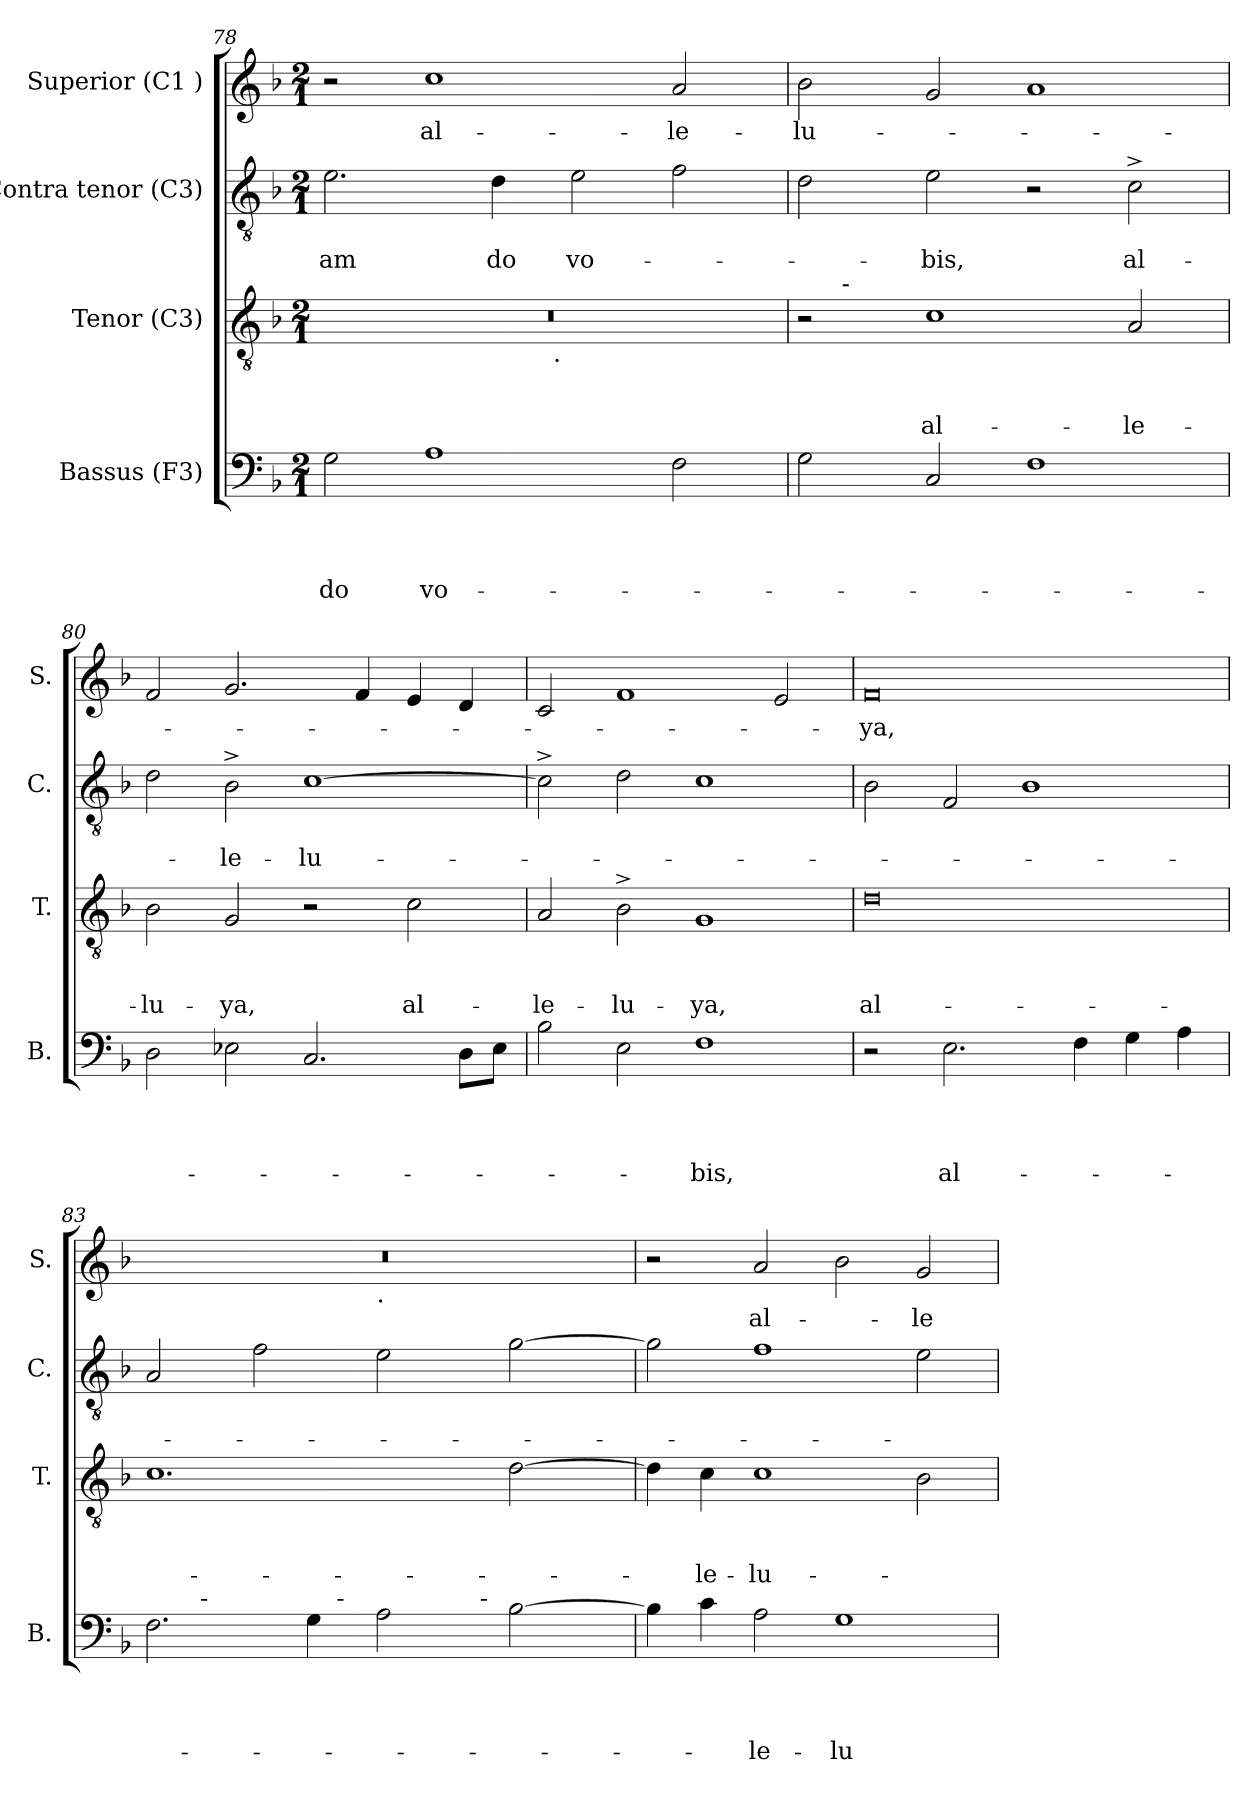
**kern	**text	**text	**text	**text	**kern	**text	**text	**text	**kern	**text	**text	**kern	**text
*part4	*part4	*part4	*part4	*part4	*part3	*part3	*part3	*part3	*part2	*part2	*part2	*part1	*part1
*staff4	*staff4	*staff4	*staff4	*staff4	*staff3	*staff3	*staff3	*staff3	*staff2	*staff2	*staff2	*staff1	*staff1
*I"Bassus (F3)	*	*	*	*	*I"Tenor (C3)	*	*	*	*I"Contra tenor (C3)	*	*	*I"Superior (C1 )	*
*I'B.	*	*	*	*	*I'T.	*	*	*	*I'C.	*	*	*I'S.	*
*clefF4	*	*	*	*	*clefGv2	*	*	*	*clefGv2	*	*	*clefG2	*
*k[b-]	*	*	*	*	*k[b-]	*	*	*	*k[b-]	*	*	*k[b-]	*
*F:	*	*	*	*	*F:	*	*	*	*F:	*	*	*F:	*
*M2/1	*	*	*	*	*M2/1	*	*	*	*M2/1	*	*	*M2/1	*
=78	=78	=78	=78	=78	=78	=78	=78	=78	=78	=78	=78	=78	=78
!	!	!	!	!LO:LY:b	!	!	!	!	!	!	!LO:LY:b	!	!
*	*	*	*	*	*^	*	*	*	*	*	*	*	*
2G\	.	.	.	do	0r	2ryy	.	.	.	2.e\	.	-am	2r	.
!	!	!	!	!LO:LY:b	!	!	!	!	!	!	!	!	!	!LO:LY:b
1A	.	.	.	vo-	.	4...ryy	.	.	.	.	.	.	1cc	al-
!	!	!	!	!	!	!	!	!	!	!	!	!LO:LY:b	!	!
.	.	.	.	.	.	.	.	.	.	4d\	.	do	.	.
!	!	!	!	!	!	!LO:TX:b:t=.	!	!	!	!	!	!	!	!
.	.	.	.	.	.	1ryy	.	.	.	.	.	.	.	.
!	!	!	!	!	!	!	!	!	!	!	!	!LO:LY:b	!	!
.	.	.	.	.	.	.	.	.	.	2e\	.	vo-	.	.
!	!	!	!	!	!	!	!	!	!	!	!	!	!	!LO:LY:b
2F\	.	.	.	.	.	.	.	.	.	2f\	.	.	2a/	-le-
.	.	.	.	.	.	32ryy	.	.	.	.	.	.	.	.
!!LO:PB:g=z
=79	=79	=79	=79	=79	=79	=79	=79	=79	=79	=79	=79	=79	=79	=79
!	!	!	!	!	!	!	!	!	!	!	!	!	!	!LO:LY:b
2G\	.	.	.	.	2r	8ryy	.	.	.	2d\	.	.	2b-\	-lu-
!	!	!	!	!	!	!LO:TX:a:t=-	!	!	!	!	!	!	!	!
.	.	.	.	.	.	1...ryy	.	.	.	.	.	.	.	.
!	!	!	!	!	!	!	!	!	!LO:LY:b	!	!	!LO:LY:b	!	!
2C/	.	.	.	.	1c	.	.	.	al-	2e\	.	-bis,	2g/	.
1F	.	.	.	.	.	.	.	.	.	2r	.	.	1a	.
!	!	!	!	!	!	!	!	!	!LO:LY:b	!	!	!LO:LY:b	!	!
.	.	.	.	.	2A/	.	.	.	-le-	2c^>\	.	al-	.	.
=80	=80	=80	=80	=80	=80	=80	=80	=80	=80	=80	=80	=80	=80	=80
!	!	!	!	!	!	!	!	!	!LO:LY:b	!	!	!	!	!
*	*	*	*	*	*v	*v	*	*	*	*	*	*	*	*
2D\	.	.	.	.	2B-\	.	.	-lu-	2d\	.	.	2f/	.
!	!	!	!	!	!	!	!	!LO:LY:b	!	!	!LO:LY:b	!	!
2E-X\	.	.	.	.	2G/	.	.	-ya,	2B-^>\	.	-le-	2.g/	.
!	!	!	!	!	!	!	!	!	!	!	!LO:LY:b	!	!
2.C/	.	.	.	.	2r	.	.	.	[>1c	.	-lu-	.	.
.	.	.	.	.	.	.	.	.	.	.	.	4f/	.
!	!	!	!	!	!	!	!	!LO:LY:b	!	!	!	!	!
.	.	.	.	.	2c\	.	.	al-	.	.	.	4e/	.
8D\L	.	.	.	.	.	.	.	.	.	.	.	4d/	.
8E-\J	.	.	.	.	.	.	.	.	.	.	.	.	.
=81	=81	=81	=81	=81	=81	=81	=81	=81	=81	=81	=81	=81	=81
!	!	!	!	!	!	!	!	!LO:LY:b	!	!	!	!	!
2B-\	.	.	.	.	2A/	.	.	-le-	2c^>\]	.	.	2c/	.
!	!	!	!	!	!	!	!	!LO:LY:b	!	!	!	!	!
2E\	.	.	.	.	2B-^>\	.	.	-lu-	2d\	.	.	1f	.
!	!	!	!	!LO:LY:b	!	!	!	!LO:LY:b	!	!	!	!	!
1F	.	.	.	-bis,	1G	.	.	-ya,	1c	.	.	.	.
.	.	.	.	.	.	.	.	.	.	.	.	2e/	.
=82	=82	=82	=82	=82	=82	=82	=82	=82	=82	=82	=82	=82	=82
!	!	!	!	!	!	!	!	!LO:LY:b:rj	!	!	!	!	!LO:LY:b
2r	.	.	.	.	0d	.	.	al-	2B-\	.	.	0f	-ya,
!	!	!	!	!LO:LY:b	!	!	!	!	!	!	!	!	!
2.E\	.	.	.	al-	.	.	.	.	2F/	.	.	.	.
.	.	.	.	.	.	.	.	.	1B-	.	.	.	.
4F\	.	.	.	.	.	.	.	.	.	.	.	.	.
4G\	.	.	.	.	.	.	.	.	.	.	.	.	.
4A\	.	.	.	.	.	.	.	.	.	.	.	.	.
!!LO:LB:g=z
=83	=83	=83	=83	=83	=83	=83	=83	=83	=83	=83	=83	=83	=83
*^	*	*	*	*	*	*	*	*	*	*	*	*^	*
*	*^	*	*	*	*	*	*	*	*	*	*	*	*	*	*
*	*	*^	*	*	*	*	*	*	*	*	*	*	*	*	*	*
2.F\	4ryy	2ryy	1ryy	.	.	.	.	1.c	.	.	.	2A/	.	.	0r	1ryy	.
!	!LO:TX:a:t=-	!	!	!	!	!	!	!	!	!	!	!	!	!	!	!	!
.	1..ryy	.	.	.	.	.	.	.	.	.	.	.	.	.	.	.	.
.	.	4ryy	.	.	.	.	.	.	.	.	.	2f\	.	.	.	.	.
4G\	.	16.ryy	.	.	.	.	.	.	.	.	.	.	.	.	.	.	.
!	!	!LO:TX:a:t=-	!	!	!	!	!	!	!	!	!	!	!	!	!	!	!
.	.	1ryy	.	.	.	.	.	.	.	.	.	.	.	.	.	.	.
!	!	!	!	!	!	!	!	!	!	!	!	!	!	!	!	!LO:TX:b:t=.	!
2A\	.	.	4ryy	.	.	.	.	.	.	.	.	2e\	.	.	.	1ryy	.
.	.	.	8ryy	.	.	.	.	.	.	.	.	.	.	.	.	.	.
.	.	.	32ryy	.	.	.	.	.	.	.	.	.	.	.	.	.	.
!	!	!	!LO:TX:a:t=-	!	!	!	!	!	!	!	!	!	!	!	!	!	!
.	.	.	2ryy	.	.	.	.	.	.	.	.	.	.	.	.	.	.
[>2B-\	.	.	.	.	.	.	.	[>2d\	.	.	.	[>2g\	.	.	.	.	.
.	.	8ryy	.	.	.	.	.	.	.	.	.	.	.	.	.	.	.
.	.	.	16.ryy	.	.	.	.	.	.	.	.	.	.	.	.	.	.
.	.	32ryy	.	.	.	.	.	.	.	.	.	.	.	.	.	.	.
=84	=84	=84	=84	=84	=84	=84	=84	=84	=84	=84	=84	=84	=84	=84	=84	=84	=84
!LO:TX:a:t=-	!	!	!	!	!	!	!	!	!	!	!	!	!	!	!	!	!
*v	*v	*v	*v	*	*	*	*	*	*	*	*	*	*	*	*v	*v	*
4B-\]	.	.	.	.	4d\]	.	.	.	2g\]	.	.	2r	.
!	!	!	!	!	!	!	!	!LO:LY:b	!	!	!	!	!
4c\	.	.	.	.	4c\	.	.	-le-	.	.	.	.	.
!	!	!	!	!LO:LY:b	!	!	!	!LO:LY:b	!	!	!	!	!LO:LY:b
2A\	.	.	.	-le-	1c	.	.	-lu-	1f	.	.	2a/	al-
!	!	!	!	!LO:LY:b	!	!	!	!	!	!	!	!	!
1G	.	.	.	-lu-	.	.	.	.	.	.	.	2b-\	.
!	!	!	!	!	!	!	!	!	!	!	!	!	!LO:LY:b
.	.	.	.	.	2B-\	.	.	.	2e\	.	.	2g/	-le-
=	=	=	=	=	=	=	=	=	=	=	=	=	=
*-	*-	*-	*-	*-	*-	*-	*-	*-	*-	*-	*-	*-	*-
